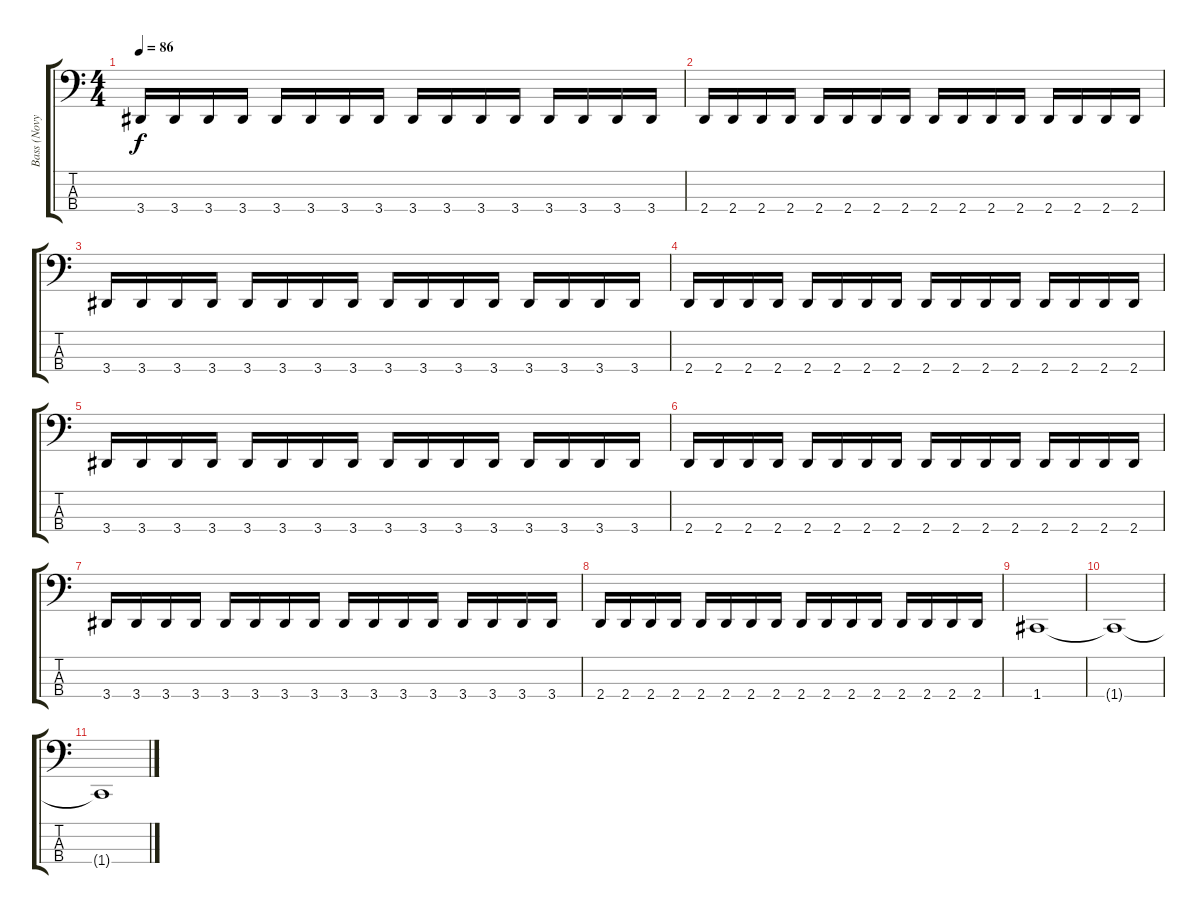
\track ("Bass (Novy)" "Bass (Novy") {instrument electricbasspick}
\staff {score tabs}
\tuning (Eb2 Bb1 F1 C1) {hide}
\ts (4 4)
\tempo 86
\clef f4
\ks c
3.4.16{dy f} 3.4.16 3.4.16 3.4.16 3.4.16 3.4.16 3.4.16 3.4.16 3.4.16 3.4.16 3.4.16 3.4.16 3.4.16 3.4.16 3.4.16 3.4.16 |
2.4.16 2.4.16 2.4.16 2.4.16 2.4.16 2.4.16 2.4.16 2.4.16 2.4.16 2.4.16 2.4.16 2.4.16 2.4.16 2.4.16 2.4.16 2.4.16 |
3.4.16 3.4.16 3.4.16 3.4.16 3.4.16 3.4.16 3.4.16 3.4.16 3.4.16 3.4.16 3.4.16 3.4.16 3.4.16 3.4.16 3.4.16 3.4.16 |
2.4.16 2.4.16 2.4.16 2.4.16 2.4.16 2.4.16 2.4.16 2.4.16 2.4.16 2.4.16 2.4.16 2.4.16 2.4.16 2.4.16 2.4.16 2.4.16 |
3.4.16 3.4.16 3.4.16 3.4.16 3.4.16 3.4.16 3.4.16 3.4.16 3.4.16 3.4.16 3.4.16 3.4.16 3.4.16 3.4.16 3.4.16 3.4.16 |
2.4.16 2.4.16 2.4.16 2.4.16 2.4.16 2.4.16 2.4.16 2.4.16 2.4.16 2.4.16 2.4.16 2.4.16 2.4.16 2.4.16 2.4.16 2.4.16 |
3.4.16 3.4.16 3.4.16 3.4.16 3.4.16 3.4.16 3.4.16 3.4.16 3.4.16 3.4.16 3.4.16 3.4.16 3.4.16 3.4.16 3.4.16 3.4.16 |
2.4.16 2.4.16 2.4.16 2.4.16 2.4.16 2.4.16 2.4.16 2.4.16 2.4.16 2.4.16 2.4.16 2.4.16 2.4.16 2.4.16 2.4.16 2.4.16 |
1.4.1 |
1.4{t}.1 |
1.4{t}.1
